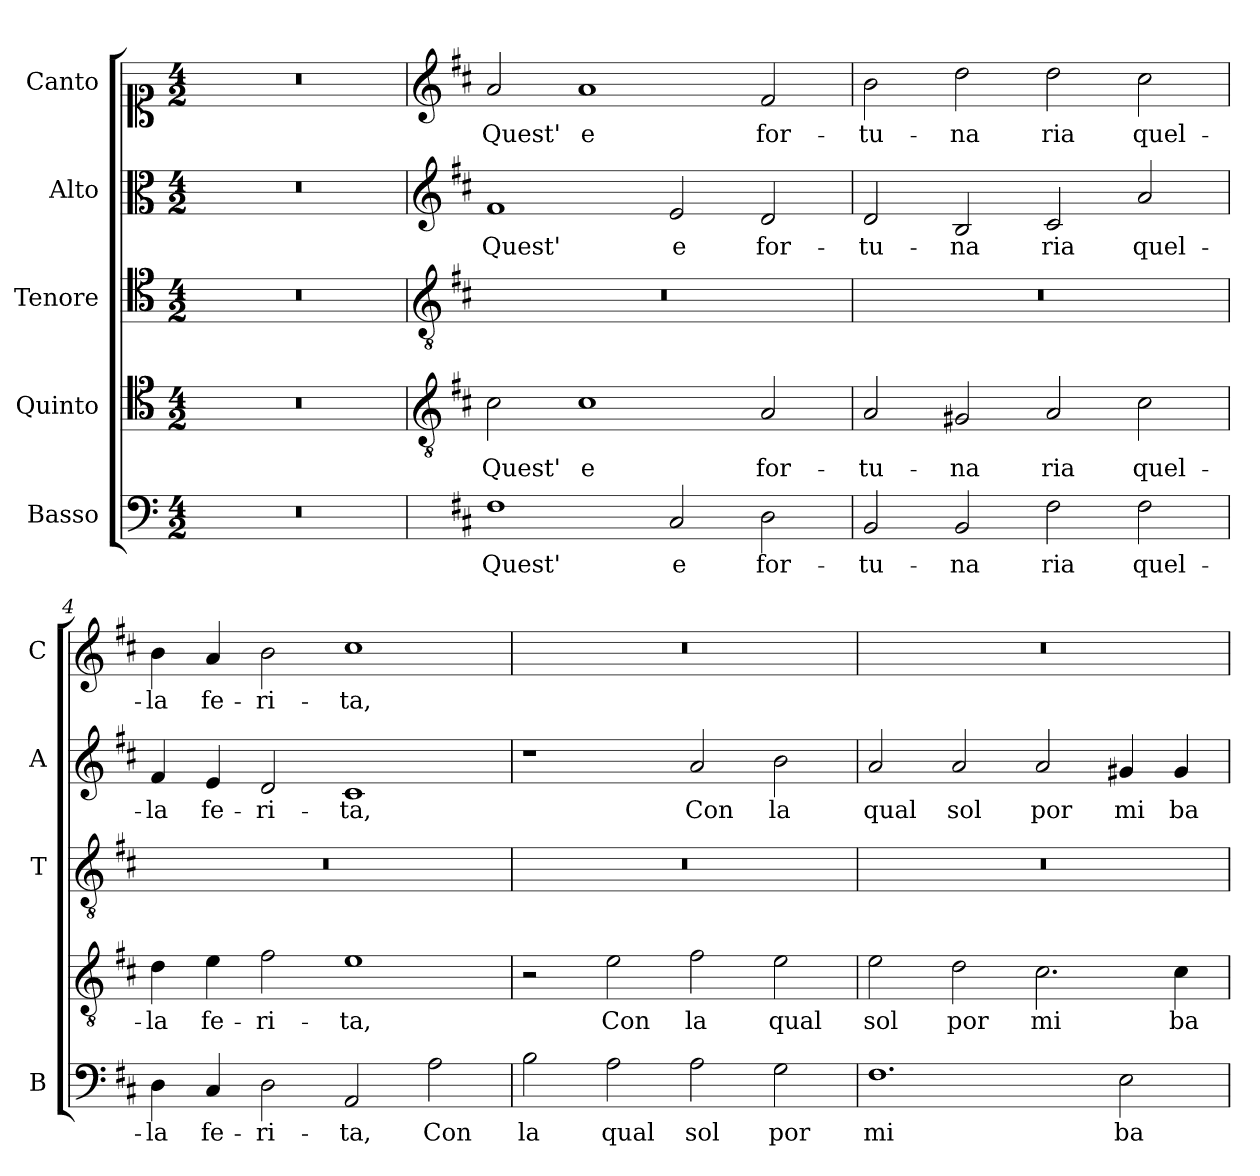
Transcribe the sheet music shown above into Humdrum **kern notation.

**kern	**text	**kern	**text	**kern	**kern	**text	**kern	**text
*part5	*part5	*part4	*part4	*part3	*part2	*part2	*part1	*part1
*staff5	*staff5	*staff4	*staff4	*staff3	*staff2	*staff2	*staff1	*staff1
*I"Basso	*	*I"Quinto	*	*I"Tenore	*I"Alto	*	*I"Canto	*
*I'B	*	*	*	*I'T	*I'A	*	*I'C	*
*clefF4	*	*clefC4	*	*clefC4	*clefC3	*	*clefC1	*
*k[]	*	*k[]	*	*k[]	*k[]	*	*k[]	*
*C:	*	*C:	*	*C:	*C:	*	*C:	*
*M4/2	*	*M4/2	*	*M4/2	*M4/2	*	*M4/2	*
=1	=1	=1	=1	=1	=1	=1	=1	=1
0r	.	0r	.	0r	0r	.	0r	.
=2	=2	=2	=2	=2	=2	=2	=2	=2
*	*	*clefGv2	*	*clefGv2	*clefG2	*	*clefG2	*
*k[f#c#]	*	*k[f#c#]	*	*k[f#c#]	*k[f#c#]	*	*k[f#c#]	*
*D:	*	*D:	*	*D:	*D:	*	*D:	*
!	!LO:LY:b	!	!	!	!	!	!	!
!	!	!	!LO:LY:b	!	!	!	!	!
!	!	!	!	!	!	!LO:LY:b	!	!
!	!	!	!	!	!	!	!	!LO:LY:b
1F#	Quest'	2c#\	Quest'	0r	1f#	Quest'	2a/	Quest'
!	!	!	!LO:LY:b	!	!	!	!	!
!	!	!	!	!	!	!	!	!LO:LY:b
.	.	1c#	e	.	.	.	1a	e
!	!LO:LY:b	!	!	!	!	!	!	!
!	!	!	!	!	!	!LO:LY:b	!	!
2C#/	e	.	.	.	2e/	e	.	.
!	!LO:LY:b	!	!	!	!	!	!	!
!	!	!	!LO:LY:b	!	!	!	!	!
!	!	!	!	!	!	!LO:LY:b	!	!
!	!	!	!	!	!	!	!	!LO:LY:b
2D\	for-	2A/	for-	.	2d/	for-	2f#/	for-
=3	=3	=3	=3	=3	=3	=3	=3	=3
!	!LO:LY:b	!	!	!	!	!	!	!
!	!	!	!LO:LY:b	!	!	!	!	!
!	!	!	!	!	!	!LO:LY:b	!	!
!	!	!	!	!	!	!	!	!LO:LY:b
2BB/	-tu-	2A/	-tu-	0r	2d/	-tu-	2b\	-tu-
!	!LO:LY:b	!	!	!	!	!	!	!
!	!	!	!LO:LY:b	!	!	!	!	!
!	!	!	!	!	!	!LO:LY:b	!	!
!	!	!	!	!	!	!	!	!LO:LY:b
2BB/	-na	2G#X/	-na	.	2B/	-na	2dd\	-na
!	!LO:LY:b	!	!	!	!	!	!	!
!	!	!	!LO:LY:b	!	!	!	!	!
!	!	!	!	!	!	!LO:LY:b	!	!
!	!	!	!	!	!	!	!	!LO:LY:b
2F#\	ria	2A/	ria	.	2c#/	ria	2dd\	ria
!	!LO:LY:b	!	!	!	!	!	!	!
!	!	!	!LO:LY:b	!	!	!	!	!
!	!	!	!	!	!	!LO:LY:b	!	!
!	!	!	!	!	!	!	!	!LO:LY:b
2F#\	quel-	2c#\	quel-	.	2a/	quel-	2cc#\	quel-
=4	=4	=4	=4	=4	=4	=4	=4	=4
!	!LO:LY:b	!	!	!	!	!	!	!
!	!	!	!LO:LY:b	!	!	!	!	!
!	!	!	!	!	!	!LO:LY:b	!	!
!	!	!	!	!	!	!	!	!LO:LY:b
4D\	-la	4d\	-la	0r	4f#/	-la	4b\	-la
!	!LO:LY:b	!	!	!	!	!	!	!
!	!	!	!LO:LY:b	!	!	!	!	!
!	!	!	!	!	!	!LO:LY:b	!	!
!	!	!	!	!	!	!	!	!LO:LY:b
4C#/	fe-	4e\	fe-	.	4e/	fe-	4a/	fe-
!	!LO:LY:b	!	!	!	!	!	!	!
!	!	!	!LO:LY:b	!	!	!	!	!
!	!	!	!	!	!	!LO:LY:b	!	!
!	!	!	!	!	!	!	!	!LO:LY:b
2D\	-ri-	2f#\	-ri-	.	2d/	-ri-	2b\	-ri-
!	!LO:LY:b	!	!	!	!	!	!	!
!	!	!	!LO:LY:b	!	!	!	!	!
!	!	!	!	!	!	!LO:LY:b	!	!
!	!	!	!	!	!	!	!	!LO:LY:b
2AA/	-ta,	1e	-ta,	.	1c#	-ta,	1cc#	-ta,
!	!LO:LY:b	!	!	!	!	!	!	!
2A\	Con	.	.	.	.	.	.	.
=5	=5	=5	=5	=5	=5	=5	=5	=5
!	!LO:LY:b	!	!	!	!	!	!	!
2B\	la	2r	.	0r	1r	.	0r	.
!	!LO:LY:b	!	!	!	!	!	!	!
!	!	!	!LO:LY:b	!	!	!	!	!
2A\	qual	2e\	Con	.	.	.	.	.
!	!LO:LY:b	!	!	!	!	!	!	!
!	!	!	!LO:LY:b	!	!	!	!	!
!	!	!	!	!	!	!LO:LY:b	!	!
2A\	sol	2f#\	la	.	2a/	Con	.	.
!	!LO:LY:b	!	!	!	!	!	!	!
!	!	!	!LO:LY:b	!	!	!	!	!
!	!	!	!	!	!	!LO:LY:b	!	!
2G\	por	2e\	qual	.	2b\	la	.	.
!!LO:LB:g=z
=6	=6	=6	=6	=6	=6	=6	=6	=6
!	!LO:LY:b	!	!	!	!	!	!	!
!	!	!	!LO:LY:b	!	!	!	!	!
!	!	!	!	!	!	!LO:LY:b	!	!
1.F#	mi	2e\	sol	0r	2a/	qual	0r	.
!	!	!	!LO:LY:b	!	!	!	!	!
!	!	!	!	!	!	!LO:LY:b	!	!
.	.	2d\	por	.	2a/	sol	.	.
!	!	!	!LO:LY:b	!	!	!	!	!
!	!	!	!	!	!	!LO:LY:b	!	!
.	.	2.c#\	mi	.	2a/	por	.	.
!	!LO:LY:b	!	!	!	!	!	!	!
!	!	!	!	!	!	!LO:LY:b	!	!
2E\	ba-	.	.	.	4g#X/	mi	.	.
!	!	!	!LO:LY:b	!	!	!	!	!
!	!	!	!	!	!	!LO:LY:b	!	!
.	.	4c#\	ba-	.	4g#/	ba-	.	.
=	=	=	=	=	=	=	=	=
*-	*-	*-	*-	*-	*-	*-	*-	*-
